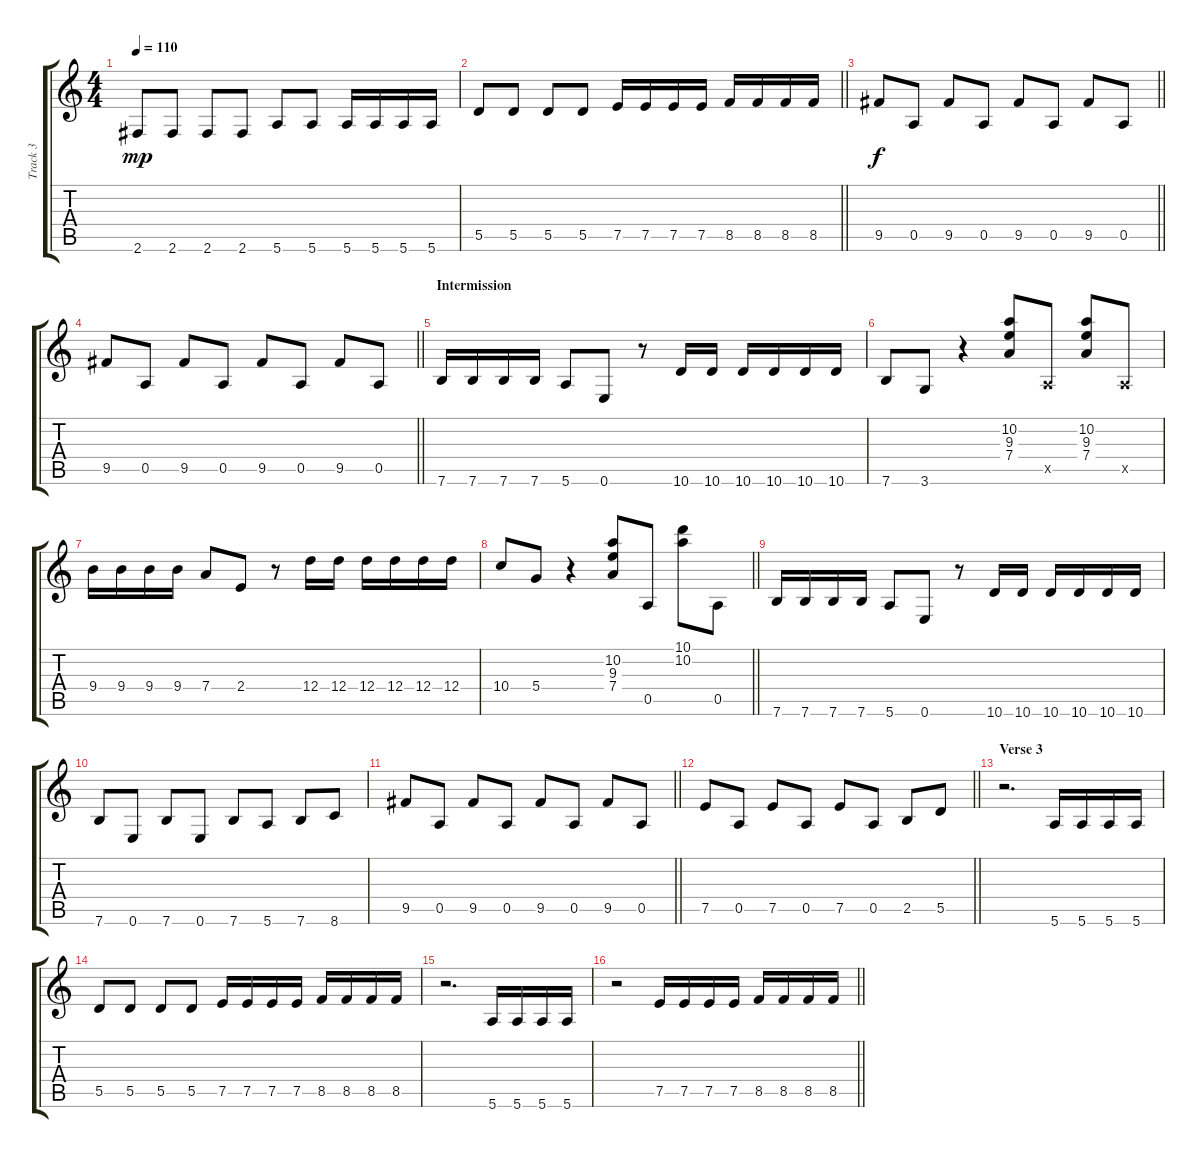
\track ("Track 3" "Track 3") {instrument overdrivenguitar}
\staff {score tabs}
\tuning (E4 B3 G3 D3 A2 E2) {hide}
\ts (4 4)
\tempo 110
\clef g2
\ks c
2.6.8{dy mp} 2.6.8 2.6.8 2.6.8 5.6.8 5.6.8 5.6.16 5.6.16 5.6.16 5.6.16 |
\barLineRight lightlight
5.5.8 5.5.8 5.5.8 5.5.8 7.5.16 7.5.16 7.5.16 7.5.16 8.5.16 8.5.16 8.5.16 8.5.16 |
\barLineRight lightlight
9.5.8{dy f} 0.5.8 9.5.8 0.5.8 9.5.8 0.5.8 9.5.8 0.5.8 |
\barLineRight lightlight
9.5.8 0.5.8 9.5.8 0.5.8 9.5.8 0.5.8 9.5.8 0.5.8 |
\section ("" "Intermission")
7.6.16 7.6.16 7.6.16 7.6.16 5.6.8 0.6.8 r.8 10.6.16 10.6.16 10.6.16 10.6.16 10.6.16 10.6.16 |
7.6.8 3.6.8 r.4 (10.2 9.3 7.4).8 0.5{x}.8 (10.2 9.3 7.4).8 0.5{x}.8 |
9.4.16 9.4.16 9.4.16 9.4.16 7.4.8 2.4.8 r.8 12.4.16 12.4.16 12.4.16 12.4.16 12.4.16 12.4.16 |
\barLineRight lightlight
10.4.8 5.4.8 r.4 (10.2 9.3 7.4).8 0.5.8 (10.1 10.2).8 0.5.8 |
7.6.16 7.6.16 7.6.16 7.6.16 5.6.8 0.6.8 r.8 10.6.16 10.6.16 10.6.16 10.6.16 10.6.16 10.6.16 |
7.6.8 0.6.8 7.6.8 0.6.8 7.6.8 5.6.8 7.6.8 8.6.8 |
\barLineRight lightlight
9.5.8 0.5.8 9.5.8 0.5.8 9.5.8 0.5.8 9.5.8 0.5.8 |
\barLineRight lightlight
7.5.8 0.5.8 7.5.8 0.5.8 7.5.8 0.5.8 2.5.8 5.5.8 |
\section ("" "Verse 3")
r.2{d} 5.6.16 5.6.16 5.6.16 5.6.16 |
5.5.8 5.5.8 5.5.8 5.5.8 7.5.16 7.5.16 7.5.16 7.5.16 8.5.16 8.5.16 8.5.16 8.5.16 |
r.2{d} 5.6.16 5.6.16 5.6.16 5.6.16 |
\barLineRight lightlight
r.2 7.5.16 7.5.16 7.5.16 7.5.16 8.5.16 8.5.16 8.5.16 8.5.16
